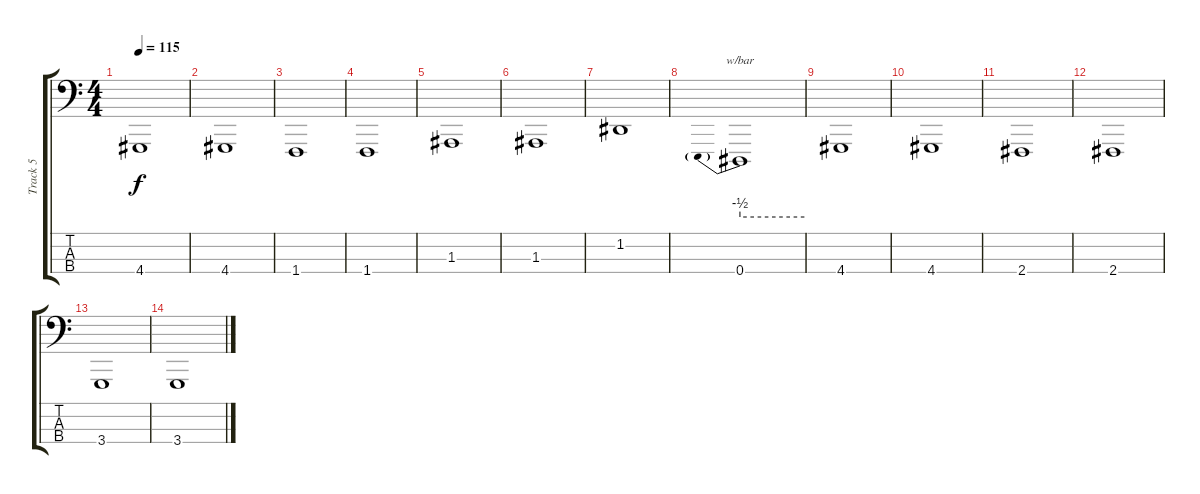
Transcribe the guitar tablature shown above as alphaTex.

\track ("Track 5" "Track 5") {instrument stringensemble1}
\staff {score tabs}
\tuning (G2 D2 A1 E1) {hide}
\ts (4 4)
\tempo 115
\clef f4
\ks c
4.4.1{dy f} |
4.4.1 |
1.4.1 |
1.4.1 |
1.3.1 |
1.3.1 |
1.2.1 |
0.4.1{tbe (predive default 0 -2 60 -2)} |
4.4.1 |
4.4.1 |
2.4.1 |
2.4.1 |
3.4.1 |
3.4.1
